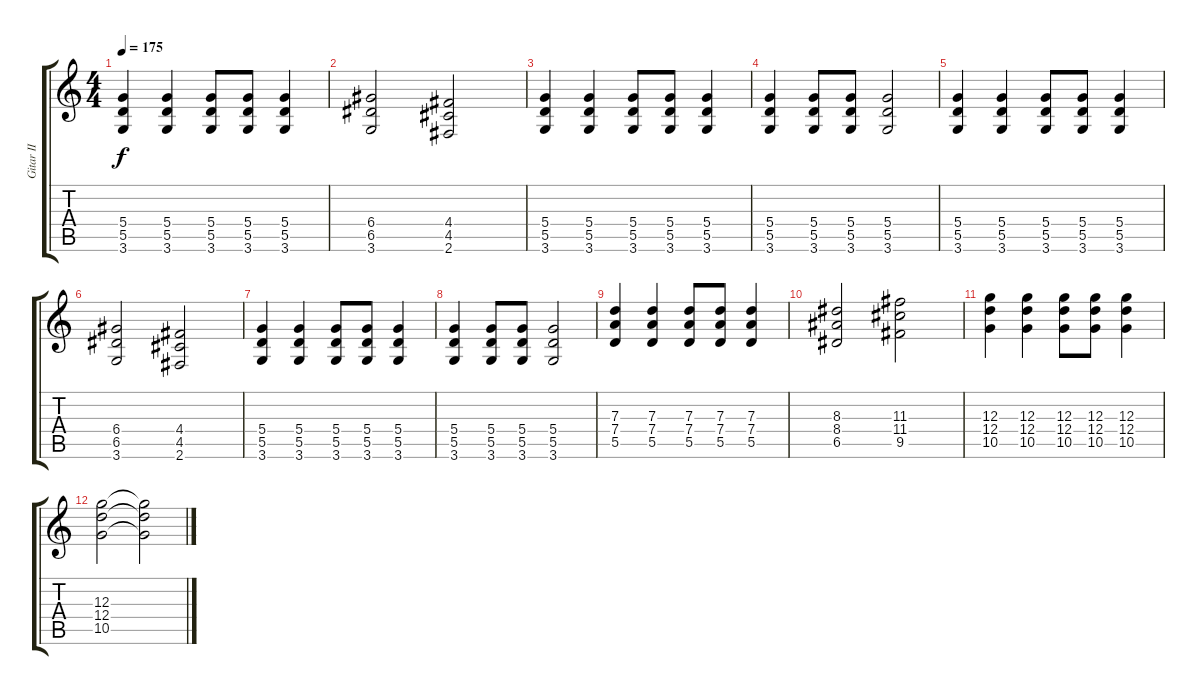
\track ("Gitar II" "Gitar II") {instrument distortionguitar}
\staff {score tabs}
\tuning (E4 B3 G3 D3 A2 E2) {hide}
\ts (4 4)
\tempo 175
\clef g2
\ks c
(5.4 5.5 3.6).4{dy f volume 10} (5.4 5.5 3.6).4 (5.4 5.5 3.6).8 (5.4 5.5 3.6).8 (5.4 5.5 3.6).4 |
(6.4 6.5 3.6).2 (4.4 4.5 2.6).2 |
(5.4 5.5 3.6).4 (5.4 5.5 3.6).4 (5.4 5.5 3.6).8 (5.4 5.5 3.6).8 (5.4 5.5 3.6).4 |
(5.4 5.5 3.6).4 (5.4 5.5 3.6).8 (5.4 5.5 3.6).8 (5.4 5.5 3.6).2 |
(5.4 5.5 3.6).4 (5.4 5.5 3.6).4 (5.4 5.5 3.6).8 (5.4 5.5 3.6).8 (5.4 5.5 3.6).4 |
(6.4 6.5 3.6).2 (4.4 4.5 2.6).2 |
(5.4 5.5 3.6).4 (5.4 5.5 3.6).4 (5.4 5.5 3.6).8 (5.4 5.5 3.6).8 (5.4 5.5 3.6).4 |
(5.4 5.5 3.6).4 (5.4 5.5 3.6).8 (5.4 5.5 3.6).8 (5.4 5.5 3.6).2 |
(7.3 7.4 5.5).4 (7.3 7.4 5.5).4 (7.3 7.4 5.5).8 (7.3 7.4 5.5).8 (7.3 7.4 5.5).4 |
(8.3 8.4 6.5).2 (11.3 11.4 9.5).2 |
(12.3 12.4 10.5).4 (12.3 12.4 10.5).4 (12.3 12.4 10.5).8 (12.3 12.4 10.5).8 (12.3 12.4 10.5).4 |
(12.3 12.4 10.5).2 (12.3{t} 12.4{t} 10.5{t}).2
